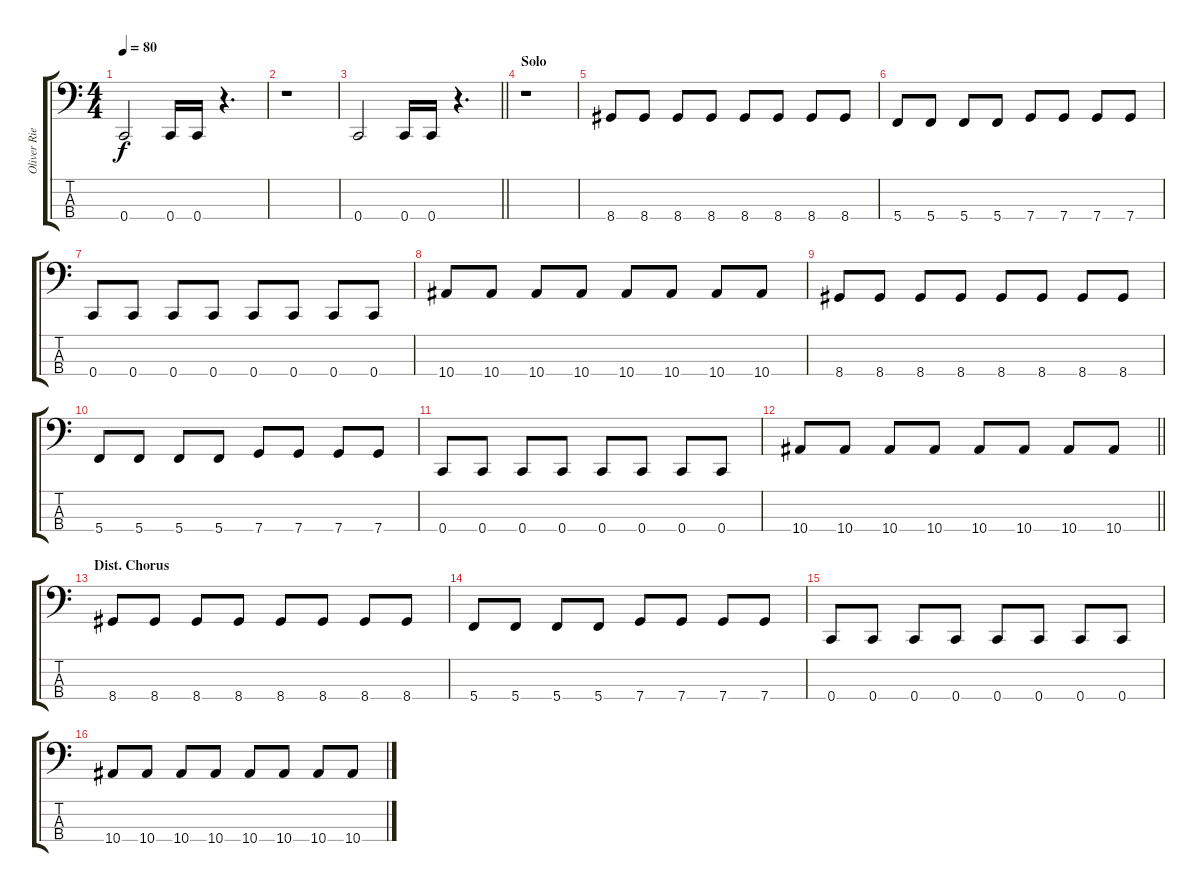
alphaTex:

\track ("Oliver Riedel // Bass" "Oliver Rie") {instrument electricbassfinger}
\staff {score tabs}
\tuning (F2 C2 G1 C1) {hide}
\ts (4 4)
\tempo 80
\clef f4
\ks c
0.4.2{dy f} 0.4.16 0.4.16 r.4{d} |
r.1 |
\barLineRight lightlight
0.4.2 0.4.16 0.4.16 r.4{d} |
\section ("" "Solo")
r.1 |
8.4.8 8.4.8 8.4.8 8.4.8 8.4.8 8.4.8 8.4.8 8.4.8 |
5.4.8 5.4.8 5.4.8 5.4.8 7.4.8 7.4.8 7.4.8 7.4.8 |
0.4.8 0.4.8 0.4.8 0.4.8 0.4.8 0.4.8 0.4.8 0.4.8 |
10.4.8 10.4.8 10.4.8 10.4.8 10.4.8 10.4.8 10.4.8 10.4.8 |
8.4.8 8.4.8 8.4.8 8.4.8 8.4.8 8.4.8 8.4.8 8.4.8 |
5.4.8 5.4.8 5.4.8 5.4.8 7.4.8 7.4.8 7.4.8 7.4.8 |
0.4.8 0.4.8 0.4.8 0.4.8 0.4.8 0.4.8 0.4.8 0.4.8 |
\barLineRight lightlight
10.4.8 10.4.8 10.4.8 10.4.8 10.4.8 10.4.8 10.4.8 10.4.8 |
\section ("" "Dist. Chorus")
8.4.8 8.4.8 8.4.8 8.4.8 8.4.8 8.4.8 8.4.8 8.4.8 |
5.4.8 5.4.8 5.4.8 5.4.8 7.4.8 7.4.8 7.4.8 7.4.8 |
0.4.8 0.4.8 0.4.8 0.4.8 0.4.8 0.4.8 0.4.8 0.4.8 |
10.4.8 10.4.8 10.4.8 10.4.8 10.4.8 10.4.8 10.4.8 10.4.8
